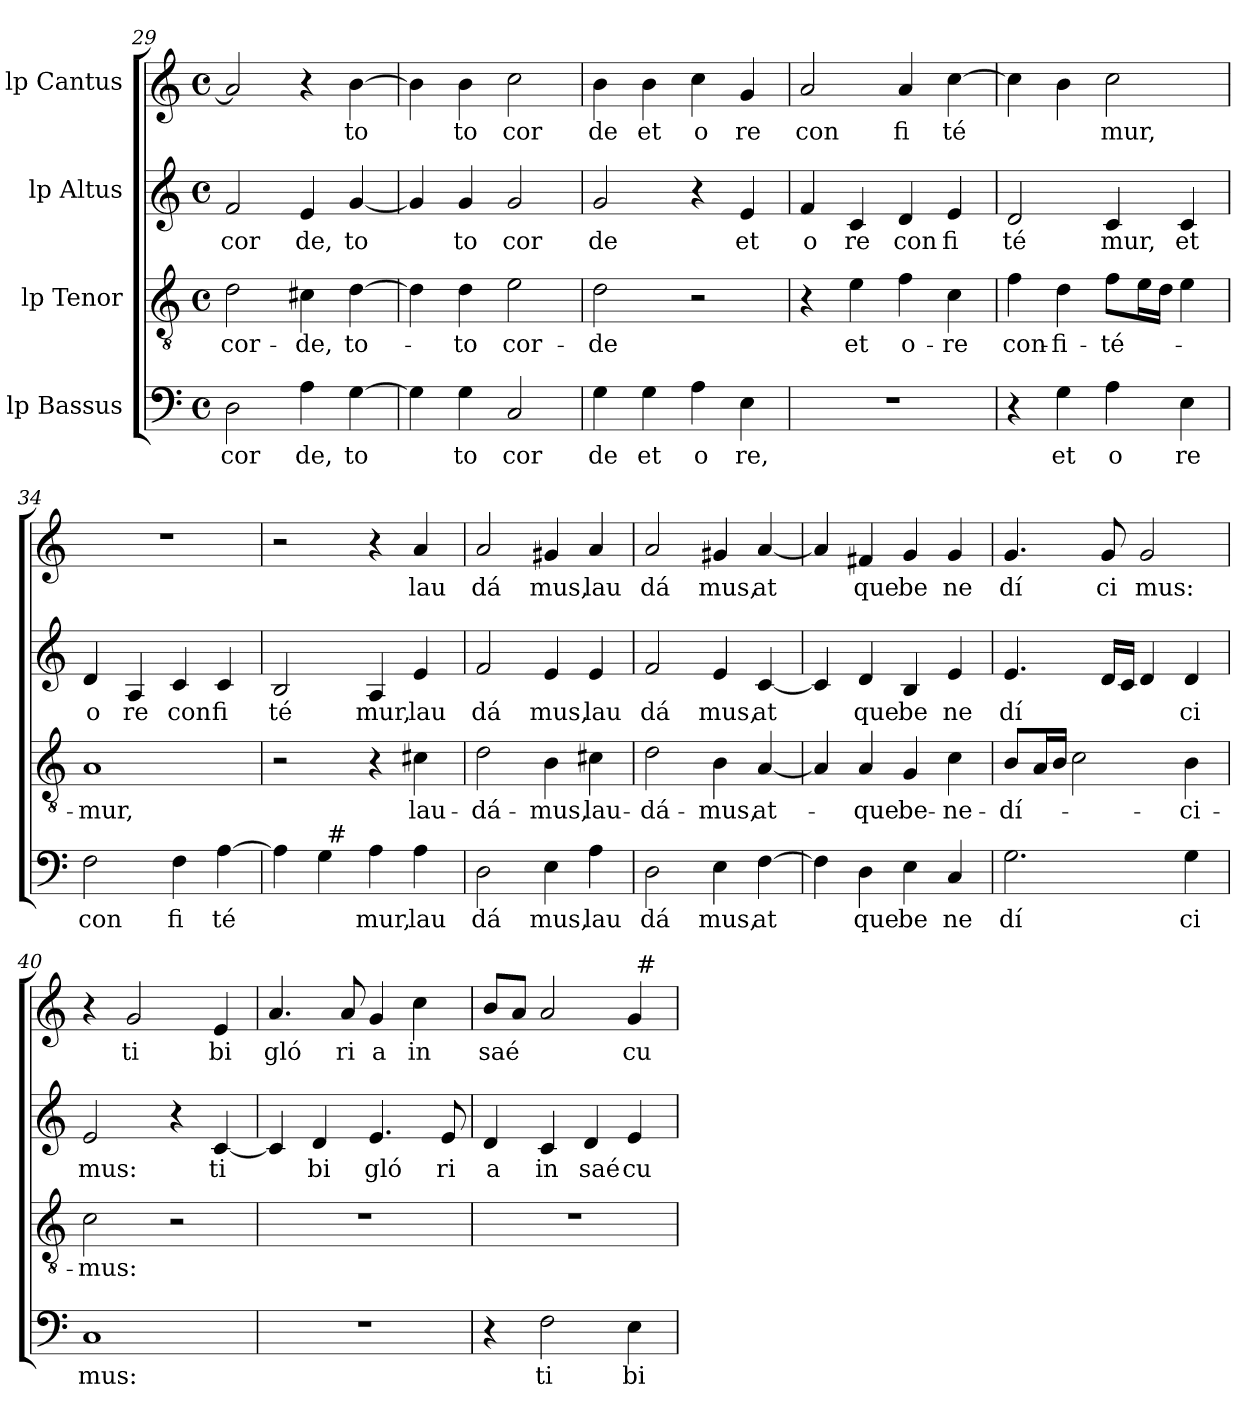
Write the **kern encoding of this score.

**kern	**text	**kern	**text	**kern	**text	**kern	**text
*part4	*part4	*part3	*part3	*part2	*part2	*part1	*part1
*staff4	*staff4	*staff3	*staff3	*staff2	*staff2	*staff1	*staff1
*I"lp Bassus	*	*I"lp Tenor	*	*I"lp Altus	*	*I"lp Cantus	*
*clefF4	*	*clefGv2	*	*clefG2	*	*clefG2	*
*M4/4	*	*M4/4	*	*M4/4	*	*M4/4	*
*met(c)	*	*met(c)	*	*met(c)	*	*met(c)	*
=29	=29	=29	=29	=29	=29	=29	=29
!	!LO:LY:b:cj	!	!LO:LY:b:cj	!	!LO:LY:b:cj	!	!
2D\	cor	2d\	cor-	2f/	cor	2a/]	.
!	!LO:LY:b:cj	!	!LO:LY:b:cj	!	!LO:LY:b:cj	!	!
4A\	de,	4c#X\	-de,	4e/	de,	4r	.
!	!LO:LY:b:cj	!	!LO:LY:b:cj	!	!LO:LY:b:cj	!	!LO:LY:b:cj
[>4G\	to	[>4d\	to-	[<4g/	to	[>4b\	to
=30	=30	=30	=30	=30	=30	=30	=30
4G\]	.	4d\]	.	4g/]	.	4b\]	.
!	!LO:LY:b:cj	!	!LO:LY:b:cj	!	!LO:LY:b:cj	!	!LO:LY:b:cj
4G\	to	4d\	-to	4g/	to	4b\	to
!	!LO:LY:b:cj	!	!LO:LY:b:cj	!	!LO:LY:b:cj	!	!LO:LY:b:cj
2C/	cor	2e\	cor-	2g/	cor	2cc\	cor
=31	=31	=31	=31	=31	=31	=31	=31
!	!LO:LY:b:cj	!	!LO:LY:b:cj	!	!LO:LY:b:cj	!	!LO:LY:b:cj
4G\	de	2d\	-de	2g/	de	4b\	de
!	!LO:LY:b:cj	!	!	!	!	!	!LO:LY:b:cj
4G\	et	.	.	.	.	4b\	et
!	!LO:LY:b:cj	!	!	!	!	!	!LO:LY:b:cj
4A\	o	2r	.	4r	.	4cc\	o
!	!LO:LY:b:cj	!	!	!	!LO:LY:b:cj	!	!LO:LY:b:cj
4E\	re,	.	.	4e/	et	4g/	re
=32	=32	=32	=32	=32	=32	=32	=32
!	!	!	!	!	!LO:LY:b:cj	!	!LO:LY:b:cj
1r	.	4r	.	4f/	o	2a/	con
!	!	!	!LO:LY:b:cj	!	!LO:LY:b:cj	!	!
.	.	4e\	et	4c/	re	.	.
!	!	!	!LO:LY:b:cj	!	!LO:LY:b:cj	!	!LO:LY:b:cj
.	.	4f\	o-	4d/	con	4a/	fi
!	!	!	!LO:LY:b:cj	!	!LO:LY:b:cj	!	!LO:LY:b:cj
.	.	4c\	-re	4e/	fi	[>4cc\	té
=33	=33	=33	=33	=33	=33	=33	=33
!	!	!	!LO:LY:b:cj	!	!LO:LY:b:cj	!	!
4r	.	4f\	con-	2d/	té	4cc\]	.
!	!LO:LY:b:cj	!	!LO:LY:b:cj	!	!	!	!
4G\	et	4d\	-fi-	.	.	4b\	.
!	!LO:LY:b:cj	!	!LO:LY:b:cj	!	!LO:LY:b:cj	!	!LO:LY:b:cj
4A\	o	8f\L	-té-	4c/	mur,	2cc\	mur,
.	.	16e\	.	.	.	.	.
.	.	16d\J	.	.	.	.	.
!	!LO:LY:b:cj	!	!	!	!LO:LY:b:cj	!	!
4E\	re	4e\	.	4c/	et	.	.
=34	=34	=34	=34	=34	=34	=34	=34
!	!LO:LY:b:cj	!	!LO:LY:b:cj	!	!LO:LY:b:cj	!	!
2F\	con	1A	-mur,	4d/	o	1r	.
!	!	!	!	!	!LO:LY:b:cj	!	!
.	.	.	.	4A/	re	.	.
!	!LO:LY:b:cj	!	!	!	!LO:LY:b:cj	!	!
4F\	fi	.	.	4c/	con	.	.
!	!LO:LY:b:cj	!	!	!	!LO:LY:b:cj	!	!
[>4A\	té	.	.	4c/	fi	.	.
=35	=35	=35	=35	=35	=35	=35	=35
!	!	!	!	!	!LO:LY:b:cj	!	!
*^	*	*	*	*	*	*	*
4A\]	4ryy	.	2r	.	2B/	té	2r	.
4G\	64ryy	.	.	.	.	.	.	.
!	!LO:TX:a:t=#	!	!	!	!	!	!	!
.	2ryy	.	.	.	.	.	.	.
!	!	!LO:LY:b:cj	!	!	!	!LO:LY:b:cj	!	!
4A\	.	mur,	4r	.	4A/	mur,	4r	.
!	!	!LO:LY:b:cj	!	!LO:LY:b:cj	!	!LO:LY:b:cj	!	!LO:LY:b:cj
4A\	.	lau	4c#X\	lau-	4e/	lau	4a/	lau
.	8...ryy	.	.	.	.	.	.	.
!!LO:LB:g=z
=36	=36	=36	=36	=36	=36	=36	=36	=36
!	!	!LO:LY:b:cj	!	!LO:LY:b:cj	!	!LO:LY:b:cj	!	!LO:LY:b:cj
*v	*v	*	*	*	*	*	*	*
2D\	dá	2d\	-dá-	2f/	dá	2a/	dá
!	!LO:LY:b:cj	!	!LO:LY:b:cj	!	!LO:LY:b:cj	!	!LO:LY:b:cj
4E\	mus,	4B\	-mus,	4e/	mus,	4g#X/	mus,
!	!LO:LY:b:cj	!	!LO:LY:b:cj	!	!LO:LY:b:cj	!	!LO:LY:b:cj
4A\	lau	4c#X\	lau-	4e/	lau	4a/	lau
=37	=37	=37	=37	=37	=37	=37	=37
!	!LO:LY:b:cj	!	!LO:LY:b:cj	!	!LO:LY:b:cj	!	!LO:LY:b:cj
2D\	dá	2d\	-dá-	2f/	dá	2a/	dá
!	!LO:LY:b:cj	!	!LO:LY:b:cj	!	!LO:LY:b:cj	!	!LO:LY:b:cj
4E\	mus,	4B\	-mus,	4e/	mus,	4g#X/	mus,
!	!LO:LY:b:cj	!	!LO:LY:b:cj	!	!LO:LY:b:cj	!	!LO:LY:b:cj
[>4F\	at	[<4A/	at-	[<4c/	at	[<4a/	at
=38	=38	=38	=38	=38	=38	=38	=38
4F\]	.	4A/]	.	4c/]	.	4a/]	.
!	!LO:LY:b:cj	!	!LO:LY:b:cj	!	!LO:LY:b:cj	!	!LO:LY:b:cj
4D\	que	4A/	-que	4d/	que	4f#X/	que
!	!LO:LY:b:cj	!	!LO:LY:b:cj	!	!LO:LY:b:cj	!	!LO:LY:b:cj
4E\	be	4G/	be-	4B/	be	4g/	be
!	!LO:LY:b:cj	!	!LO:LY:b:cj	!	!LO:LY:b:cj	!	!LO:LY:b:cj
4C/	ne	4c\	-ne-	4e/	ne	4g/	ne
=39	=39	=39	=39	=39	=39	=39	=39
!	!LO:LY:b:cj	!	!LO:LY:b:cj	!	!LO:LY:b:cj	!	!LO:LY:b:cj
2.G\	dí	8B/L	-dí-	4.e/	dí	4.g/	dí
.	.	16A/	.	.	.	.	.
.	.	16B/J	.	.	.	.	.
.	.	2c\	.	.	.	.	.
!	!	!	!	!	!	!	!LO:LY:b:cj
.	.	.	.	16d/L	.	8g/	ci
.	.	.	.	16c/J	.	.	.
!	!	!	!	!	!	!	!LO:LY:b:cj
.	.	.	.	4d/	.	2g/	mus:
!	!LO:LY:b:cj	!	!LO:LY:b:cj	!	!LO:LY:b:cj	!	!
4G\	ci	4B\	-ci-	4d/	ci	.	.
=40	=40	=40	=40	=40	=40	=40	=40
!	!LO:LY:b:cj	!	!LO:LY:b:cj	!	!LO:LY:b:cj	!	!
1C	mus:	2c\	-mus:	2e/	mus:	4r	.
!	!	!	!	!	!	!	!LO:LY:b:cj
.	.	.	.	.	.	2g/	ti
.	.	2r	.	4r	.	.	.
!	!	!	!	!	!LO:LY:b:cj	!	!LO:LY:b:cj
.	.	.	.	[<4c/	ti	4e/	bi
=41	=41	=41	=41	=41	=41	=41	=41
!	!	!	!	!	!	!	!LO:LY:b:cj
1r	.	1r	.	4c/]	.	4.a/	gló
!	!	!	!	!	!LO:LY:b:cj	!	!
.	.	.	.	4d/	bi	.	.
!	!	!	!	!	!	!	!LO:LY:b:cj
.	.	.	.	.	.	8a/	ri
!	!	!	!	!	!LO:LY:b:cj	!	!LO:LY:b:cj
.	.	.	.	4.e/	gló	4g/	a
!	!	!	!	!	!	!	!LO:LY:b:cj
.	.	.	.	.	.	4cc\	in
!	!	!	!	!	!LO:LY:b:cj	!	!
.	.	.	.	8e/	ri	.	.
=42	=42	=42	=42	=42	=42	=42	=42
!	!	!	!	!	!LO:LY:b:cj	!	!LO:LY:b
*	*	*	*	*	*	*^	*
4r	.	1r	.	4d/	a	8b/L	2ryy	saé
.	.	.	.	.	.	8a/J	.	.
!	!LO:LY:b:cj	!	!	!	!LO:LY:b:cj	!	!	!
2F\	ti	.	.	4c/	in	2a/	.	.
!	!	!	!	!	!LO:LY:b:cj	!	!	!
.	.	.	.	4d/	saé	.	4ryy	.
!	!LO:LY:b:cj	!	!	!	!LO:LY:b:cj	!	!	!LO:LY:b:cj
4E\	bi	.	.	4e/	cu	4g/	64ryy	cu
!	!	!	!	!	!	!	!LO:TX:a:t=#	!
.	.	.	.	.	.	.	8...ryy	.
*	*	*	*	*	*	*v	*v	*
=	=	=	=	=	=	=	=
*-	*-	*-	*-	*-	*-	*-	*-
